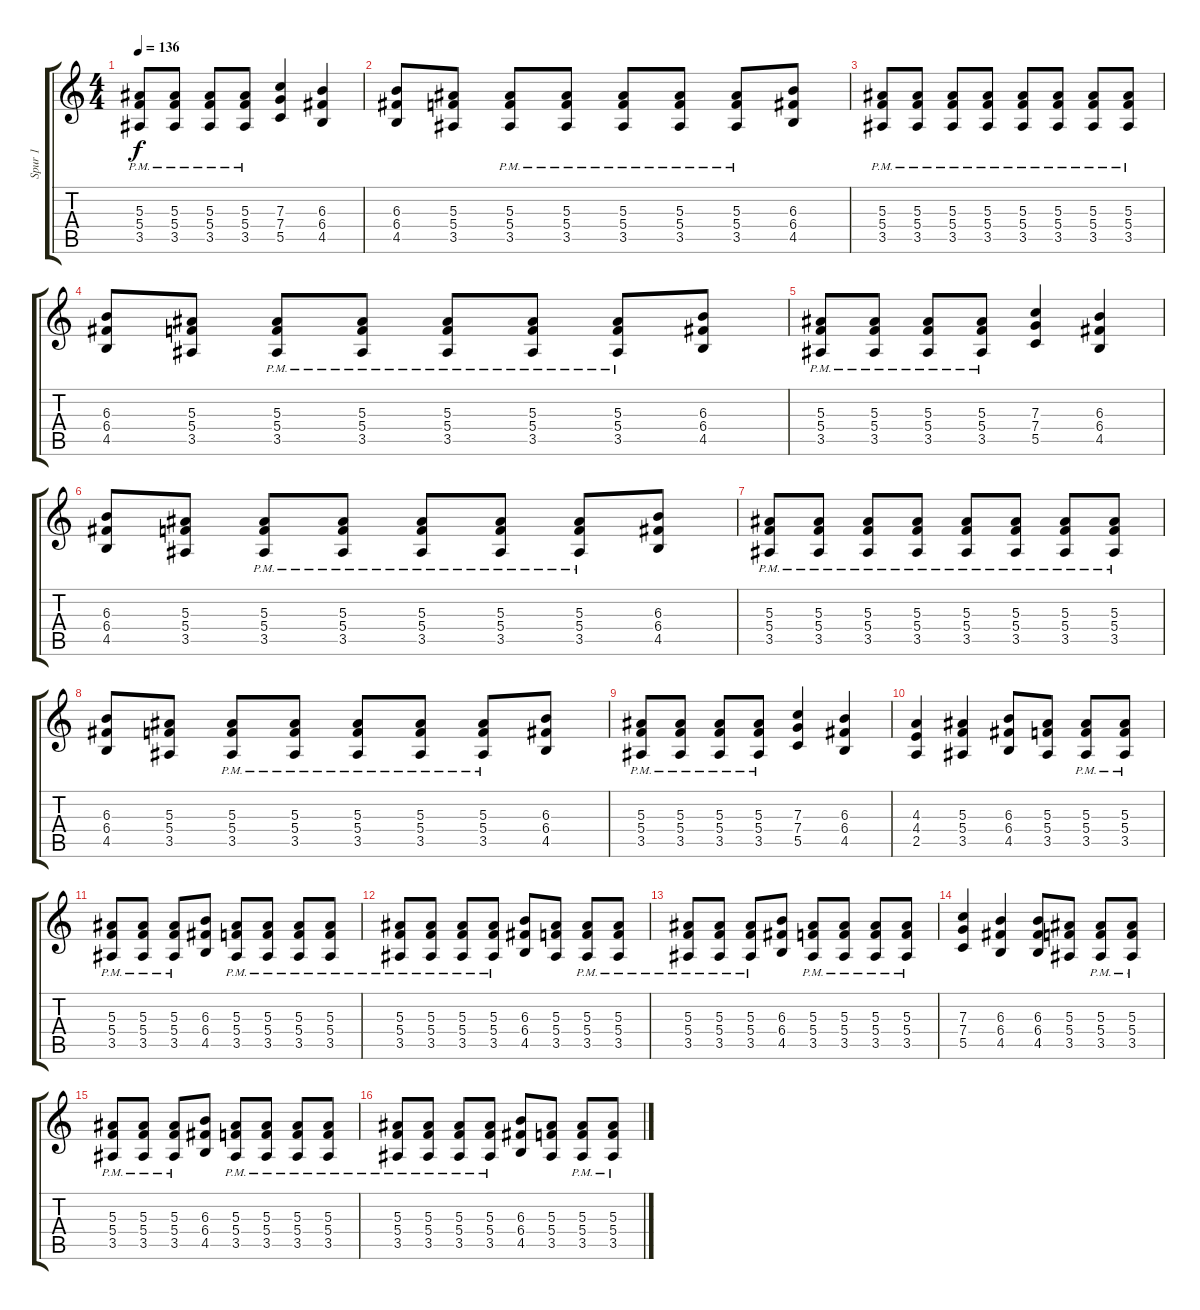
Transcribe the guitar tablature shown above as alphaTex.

\track ("Spur 1" "Spur 1") {instrument distortionguitar}
\staff {score tabs}
\tuning (D4 A3 F3 C3 G2 D2) {hide}
\ts (4 4)
\tempo 136
\clef g2
\ks c
(5.3{pm} 5.4{pm} 3.5{pm}).8{dy f} (5.3{pm} 5.4{pm} 3.5{pm}).8 (5.3{pm} 5.4{pm} 3.5{pm}).8 (5.3{pm} 5.4{pm} 3.5{pm}).8 (7.3 7.4 5.5).4 (6.3 6.4 4.5).4 |
(6.3 6.4 4.5).8 (5.3 5.4 3.5).8 (5.3{pm} 5.4{pm} 3.5{pm}).8 (5.3{pm} 5.4{pm} 3.5{pm}).8 (5.3{pm} 5.4{pm} 3.5{pm}).8 (5.3{pm} 5.4{pm} 3.5{pm}).8 (5.3{pm} 5.4{pm} 3.5{pm}).8 (6.3 6.4 4.5).8 |
(5.3{pm} 5.4{pm} 3.5{pm}).8 (5.3{pm} 5.4{pm} 3.5{pm}).8 (5.3{pm} 5.4{pm} 3.5{pm}).8 (5.3{pm} 5.4{pm} 3.5{pm}).8 (5.3{pm} 5.4{pm} 3.5{pm}).8 (5.3{pm} 5.4{pm} 3.5{pm}).8 (5.3{pm} 5.4{pm} 3.5{pm}).8 (5.3{pm} 5.4{pm} 3.5{pm}).8 |
(6.3 6.4 4.5).8 (5.3 5.4 3.5).8 (5.3{pm} 5.4{pm} 3.5{pm}).8 (5.3{pm} 5.4{pm} 3.5{pm}).8 (5.3{pm} 5.4{pm} 3.5{pm}).8 (5.3{pm} 5.4{pm} 3.5{pm}).8 (5.3{pm} 5.4{pm} 3.5{pm}).8 (6.3 6.4 4.5).8 |
(5.3{pm} 5.4{pm} 3.5{pm}).8 (5.3{pm} 5.4{pm} 3.5{pm}).8 (5.3{pm} 5.4{pm} 3.5{pm}).8 (5.3{pm} 5.4{pm} 3.5{pm}).8 (7.3 7.4 5.5).4 (6.3 6.4 4.5).4 |
(6.3 6.4 4.5).8 (5.3 5.4 3.5).8 (5.3{pm} 5.4{pm} 3.5{pm}).8 (5.3{pm} 5.4{pm} 3.5{pm}).8 (5.3{pm} 5.4{pm} 3.5{pm}).8 (5.3{pm} 5.4{pm} 3.5{pm}).8 (5.3{pm} 5.4{pm} 3.5{pm}).8 (6.3 6.4 4.5).8 |
(5.3{pm} 5.4{pm} 3.5{pm}).8 (5.3{pm} 5.4{pm} 3.5{pm}).8 (5.3{pm} 5.4{pm} 3.5{pm}).8 (5.3{pm} 5.4{pm} 3.5{pm}).8 (5.3{pm} 5.4{pm} 3.5{pm}).8 (5.3{pm} 5.4{pm} 3.5{pm}).8 (5.3{pm} 5.4{pm} 3.5{pm}).8 (5.3{pm} 5.4{pm} 3.5{pm}).8 |
(6.3 6.4 4.5).8 (5.3 5.4 3.5).8 (5.3{pm} 5.4{pm} 3.5{pm}).8 (5.3{pm} 5.4{pm} 3.5{pm}).8 (5.3{pm} 5.4{pm} 3.5{pm}).8 (5.3{pm} 5.4{pm} 3.5{pm}).8 (5.3{pm} 5.4{pm} 3.5{pm}).8 (6.3 6.4 4.5).8 |
(5.3{pm} 5.4{pm} 3.5{pm}).8 (5.3{pm} 5.4{pm} 3.5{pm}).8 (5.3{pm} 5.4{pm} 3.5{pm}).8 (5.3{pm} 5.4{pm} 3.5{pm}).8 (7.3 7.4 5.5).4 (6.3 6.4 4.5).4 |
(4.3 4.4 2.5).4 (5.3 5.4 3.5).4 (6.3 6.4 4.5).8 (5.3 5.4 3.5).8 (5.3{pm} 5.4{pm} 3.5{pm}).8 (5.3{pm} 5.4{pm} 3.5{pm}).8 |
(5.3{pm} 5.4{pm} 3.5{pm}).8 (5.3{pm} 5.4{pm} 3.5{pm}).8 (5.3{pm} 5.4{pm} 3.5{pm}).8 (6.3 6.4 4.5).8 (5.3{pm} 5.4{pm} 3.5{pm}).8 (5.3{pm} 5.4{pm} 3.5{pm}).8 (5.3{pm} 5.4{pm} 3.5{pm}).8 (5.3{pm} 5.4{pm} 3.5{pm}).8 |
(5.3{pm} 5.4{pm} 3.5{pm}).8 (5.3{pm} 5.4{pm} 3.5{pm}).8 (5.3{pm} 5.4{pm} 3.5{pm}).8 (5.3{pm} 5.4{pm} 3.5{pm}).8 (6.3 6.4 4.5).8 (5.3 5.4 3.5).8 (5.3{pm} 5.4{pm} 3.5{pm}).8 (5.3{pm} 5.4{pm} 3.5{pm}).8 |
(5.3{pm} 5.4{pm} 3.5{pm}).8 (5.3{pm} 5.4{pm} 3.5{pm}).8 (5.3{pm} 5.4{pm} 3.5{pm}).8 (6.3 6.4 4.5).8 (5.3{pm} 5.4{pm} 3.5{pm}).8 (5.3{pm} 5.4{pm} 3.5{pm}).8 (5.3{pm} 5.4{pm} 3.5{pm}).8 (5.3{pm} 5.4{pm} 3.5{pm}).8 |
(7.3 7.4 5.5).4 (6.3 6.4 4.5).4 (6.3 6.4 4.5).8 (5.3 5.4 3.5).8 (5.3{pm} 5.4{pm} 3.5{pm}).8 (5.3{pm} 5.4{pm} 3.5{pm}).8 |
(5.3{pm} 5.4{pm} 3.5{pm}).8 (5.3{pm} 5.4{pm} 3.5{pm}).8 (5.3{pm} 5.4{pm} 3.5{pm}).8 (6.3 6.4 4.5).8 (5.3{pm} 5.4{pm} 3.5{pm}).8 (5.3{pm} 5.4{pm} 3.5{pm}).8 (5.3{pm} 5.4{pm} 3.5{pm}).8 (5.3{pm} 5.4{pm} 3.5{pm}).8 |
(5.3{pm} 5.4{pm} 3.5{pm}).8 (5.3{pm} 5.4{pm} 3.5{pm}).8 (5.3{pm} 5.4{pm} 3.5{pm}).8 (5.3{pm} 5.4{pm} 3.5{pm}).8 (6.3 6.4 4.5).8 (5.3 5.4 3.5).8 (5.3{pm} 5.4{pm} 3.5{pm}).8 (5.3{pm} 5.4{pm} 3.5{pm}).8
